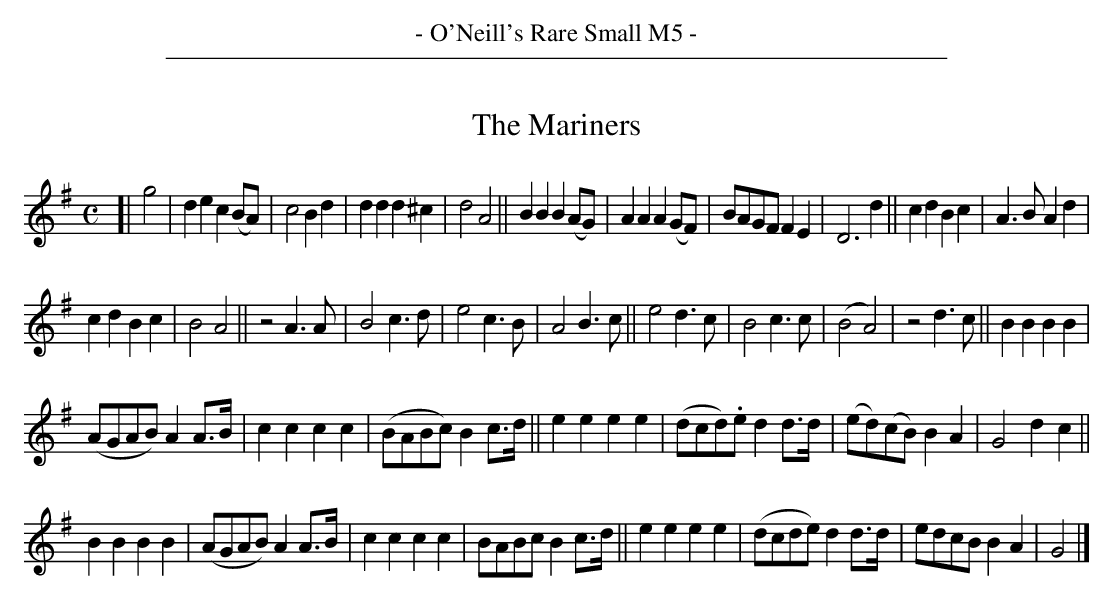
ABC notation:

X:1
T: The Mariners
M: C
L: 1/8
K: G
[| g4 |\
d2e2 c2(BA) | c4 B2d2 | d2d2 d2^c2 | d4 A4 || B2B2 B2(AG) | A2A2 A2(GF) | BAGF F2E2 | D6 d2 || c2d2 B2c2 | A3B A2d2 |
c2d2 B2c2 | B4 A4 || z4 A3A | B4 c3d | e4 c3B | A4 B3c || e4 d3c | B4 c3c | (B4 A4) | z4 d3c || B2B2 B2B2 |
(AGAB) A2A>B | c2c2 c2c2 | (BABc) B2c>d || e2e2 e2e2 | (dcd).e d2d>d | (ed)(cB) B2A2 | G4 d2c2 ||
B2B2 B2B2 | (AGAB) A2A>B | c2c2 c2c2 | BABc B2c>d || e2e2 e2e2 | (dcde) d2d>d | edcB B2A2 | G4 |]
